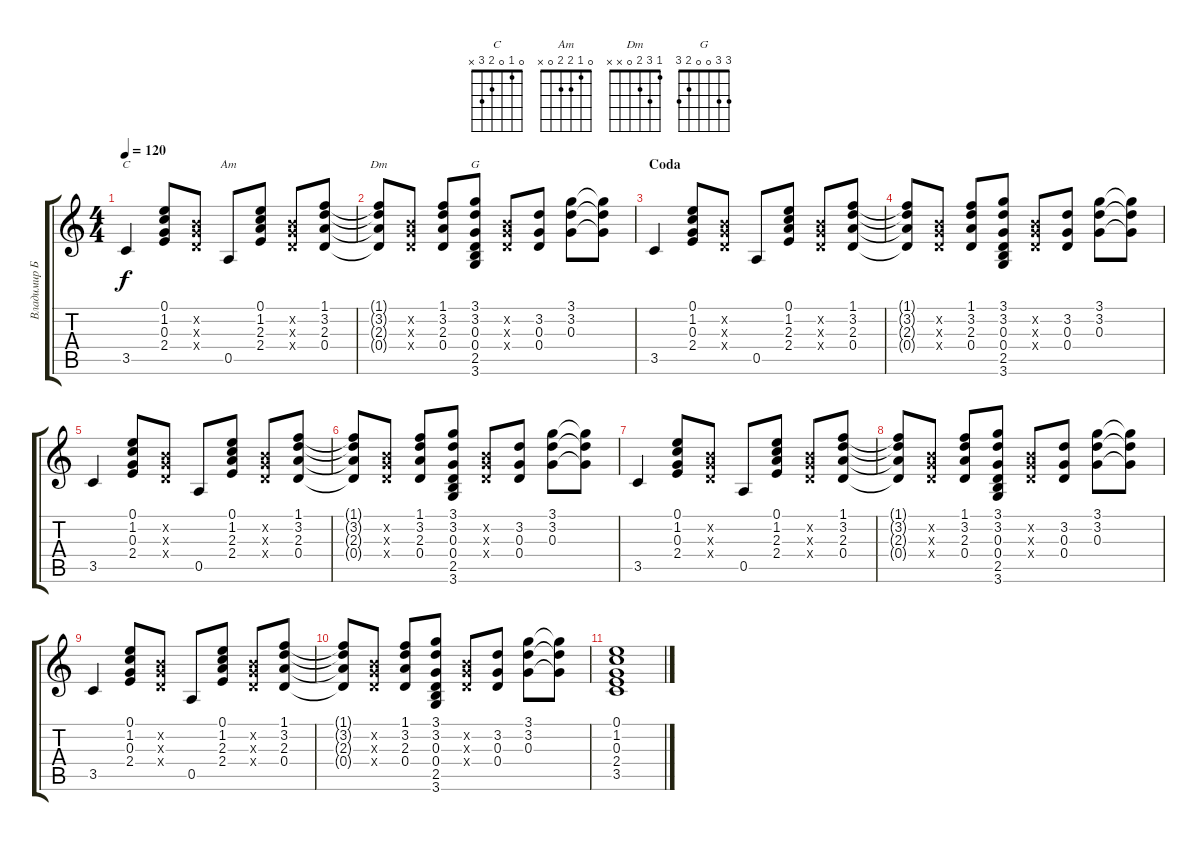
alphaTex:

\track ("Владимир Бегунов" "Владимир Б") {instrument acousticguitarsteel}
\staff {score tabs}
\tuning (E4 B3 G3 D3 A2 E2) {hide}
\chord ("C" 0 1 0 2 3 x)
\chord ("Am" 0 1 2 2 0 x)
\chord ("Dm" 1 3 2 0 x x)
\chord ("G" 3 3 0 0 2 3)
\ts (4 4)
\tempo 120
\clef g2
\ks c
3.5.4{ch "C" dy f} (0.1 1.2 0.3 2.4).8 (0.2{x} 0.3{x} 0.4{x}).8 0.5.8{ch "Am"} (0.1 1.2 2.3 2.4).8 (0.2{x} 0.3{x} 0.4{x}).8 (1.1 3.2 2.3 0.4).8 |
(1.1{t} 3.2{t} 2.3{t} 0.4{t}).8{ch "Dm"} (0.2{x} 0.3{x} 0.4{x}).8 (1.1 3.2 2.3 0.4).8 (3.1 3.2 0.3 0.4 2.5 3.6).8{ch "G"} (0.2{x} 0.3{x} 0.4{x}).8 (3.2 0.3 0.4).8 (3.1 3.2 0.3).8 (3.1{t} 3.2{t} 0.3{t}).8 |
\section ("" "Coda")
3.5.4 (0.1 1.2 0.3 2.4).8 (0.2{x} 0.3{x} 0.4{x}).8 0.5.8 (0.1 1.2 2.3 2.4).8 (0.2{x} 0.3{x} 0.4{x}).8 (1.1 3.2 2.3 0.4).8 |
(1.1{t} 3.2{t} 2.3{t} 0.4{t}).8 (0.2{x} 0.3{x} 0.4{x}).8 (1.1 3.2 2.3 0.4).8 (3.1 3.2 0.3 0.4 2.5 3.6).8 (0.2{x} 0.3{x} 0.4{x}).8 (3.2 0.3 0.4).8 (3.1 3.2 0.3).8 (3.1{t} 3.2{t} 0.3{t}).8 |
3.5.4 (0.1 1.2 0.3 2.4).8 (0.2{x} 0.3{x} 0.4{x}).8 0.5.8 (0.1 1.2 2.3 2.4).8 (0.2{x} 0.3{x} 0.4{x}).8 (1.1 3.2 2.3 0.4).8 |
(1.1{t} 3.2{t} 2.3{t} 0.4{t}).8 (0.2{x} 0.3{x} 0.4{x}).8 (1.1 3.2 2.3 0.4).8 (3.1 3.2 0.3 0.4 2.5 3.6).8 (0.2{x} 0.3{x} 0.4{x}).8 (3.2 0.3 0.4).8 (3.1 3.2 0.3).8 (3.1{t} 3.2{t} 0.3{t}).8 |
3.5.4 (0.1 1.2 0.3 2.4).8 (0.2{x} 0.3{x} 0.4{x}).8 0.5.8 (0.1 1.2 2.3 2.4).8 (0.2{x} 0.3{x} 0.4{x}).8 (1.1 3.2 2.3 0.4).8 |
(1.1{t} 3.2{t} 2.3{t} 0.4{t}).8 (0.2{x} 0.3{x} 0.4{x}).8 (1.1 3.2 2.3 0.4).8 (3.1 3.2 0.3 0.4 2.5 3.6).8 (0.2{x} 0.3{x} 0.4{x}).8 (3.2 0.3 0.4).8 (3.1 3.2 0.3).8 (3.1{t} 3.2{t} 0.3{t}).8 |
3.5.4 (0.1 1.2 0.3 2.4).8 (0.2{x} 0.3{x} 0.4{x}).8 0.5.8 (0.1 1.2 2.3 2.4).8 (0.2{x} 0.3{x} 0.4{x}).8 (1.1 3.2 2.3 0.4).8 |
(1.1{t} 3.2{t} 2.3{t} 0.4{t}).8 (0.2{x} 0.3{x} 0.4{x}).8 (1.1 3.2 2.3 0.4).8 (3.1 3.2 0.3 0.4 2.5 3.6).8 (0.2{x} 0.3{x} 0.4{x}).8 (3.2 0.3 0.4).8 (3.1 3.2 0.3).8 (3.1{t} 3.2{t} 0.3{t}).8 |
(0.1 1.2 0.3 2.4 3.5).1
